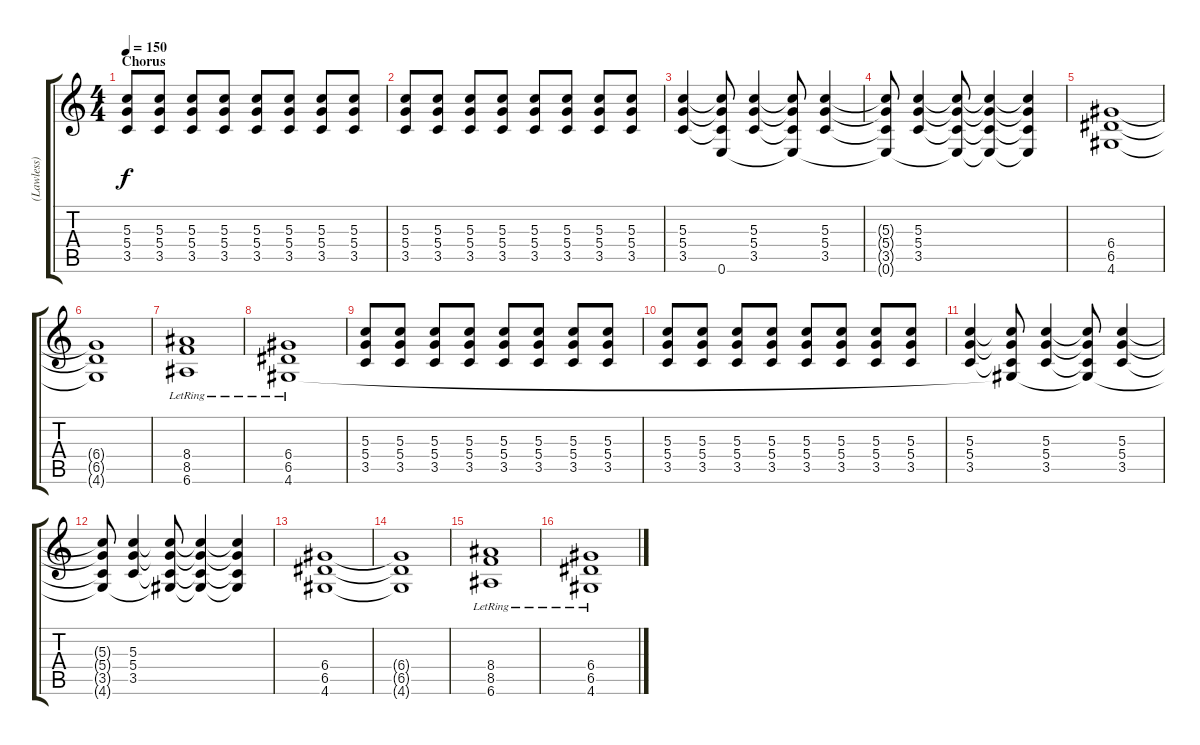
\track ("(Lawless) Rhythm Guitar" "(Lawless) ") {instrument distortionguitar}
\staff {score tabs}
\tuning (E4 B3 G3 D3 A2 E2) {hide}
\ts (4 4)
\section ("" "Chorus")
\tempo 150
\clef g2
\ks c
(5.3 5.4 3.5).8{dy f} (5.3 5.4 3.5).8 (5.3 5.4 3.5).8 (5.3 5.4 3.5).8 (5.3 5.4 3.5).8 (5.3 5.4 3.5).8 (5.3 5.4 3.5).8 (5.3 5.4 3.5).8 |
(5.3 5.4 3.5).8 (5.3 5.4 3.5).8 (5.3 5.4 3.5).8 (5.3 5.4 3.5).8 (5.3 5.4 3.5).8 (5.3 5.4 3.5).8 (5.3 5.4 3.5).8 (5.3 5.4 3.5).8 |
(5.3 5.4 3.5).4 (5.3{t} 5.4{t} 3.5{t} 0.6).8 (5.3 5.4 3.5).4 (5.3{t} 5.4{t} 3.5{t} 0.6{t}).8 (5.3 5.4 3.5).4 |
(5.3{t} 5.4{t} 3.5{t} 0.6{t}).8 (5.3 5.4 3.5).4 (5.3{t} 5.4{t} 3.5{t} 0.6{t}).8 (5.3{t} 5.4{t} 3.5{t} 0.6{t}).4 (5.3{t} 5.4{t} 3.5{t} 0.6{t}).4 |
(6.4 6.5 4.6).1 |
(6.4{t} 6.5{t} 4.6{t}).1 |
(8.4{lr} 8.5 6.6{lr}).1 |
(6.4 6.5 4.6{lr}).1 |
(5.3 5.4 3.5).8 (5.3 5.4 3.5).8 (5.3 5.4 3.5).8 (5.3 5.4 3.5).8 (5.3 5.4 3.5).8 (5.3 5.4 3.5).8 (5.3 5.4 3.5).8 (5.3 5.4 3.5).8 |
(5.3 5.4 3.5).8 (5.3 5.4 3.5).8 (5.3 5.4 3.5).8 (5.3 5.4 3.5).8 (5.3 5.4 3.5).8 (5.3 5.4 3.5).8 (5.3 5.4 3.5).8 (5.3 5.4 3.5).8 |
(5.3 5.4 3.5).4 (5.3{t} 5.4{t} 3.5{t} 4.6{t}).8 (5.3 5.4 3.5).4 (5.3{t} 5.4{t} 3.5{t} 4.6{t}).8 (5.3 5.4 3.5).4 |
(5.3{t} 5.4{t} 3.5{t} 4.6{t}).8 (5.3 5.4 3.5).4 (5.3{t} 5.4{t} 3.5{t} 4.6{t}).8 (5.3{t} 5.4{t} 3.5{t} 4.6{t}).4 (5.3{t} 5.4{t} 3.5{t} 4.6{t}).4 |
(6.4 6.5 4.6).1 |
(6.4{t} 6.5{t} 4.6{t}).1 |
(8.4{lr} 8.5 6.6{lr}).1 |
(6.4 6.5 4.6{lr}).1
